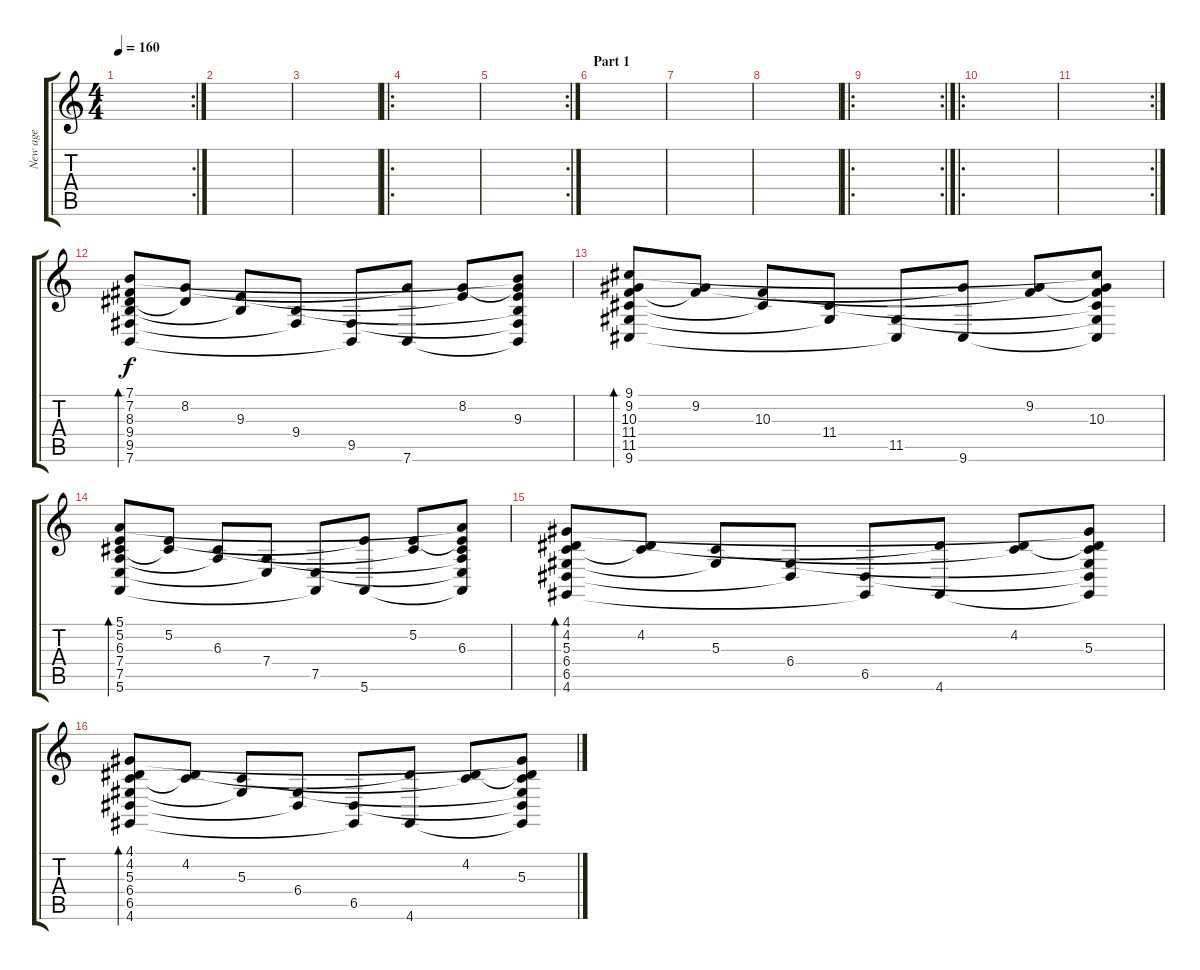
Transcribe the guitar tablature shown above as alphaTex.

\track ("New age" "New age") {instrument pad1newage}
\staff {score tabs}
\tuning (E4 B3 G3 D3 A2 E2) {hide}
\rc 2
\ts (4 4)
\tempo 160
\clef g2
\ks c
|
|
|
\ro
|
\rc 2
|
\section ("" "Part 1")
|
|
|
\ro
\rc 2
|
\ro
|
\rc 2
|
(7.1 7.2 8.3 9.4 9.5 7.6).8{bd 60} (8.2 8.3{t}).8 (9.3 9.4{t}).8 (9.4 9.5{t}).8 (9.5 7.6{t}).8 (8.2{t} 7.6).8 (8.2 9.3{t}).8 (7.1{t} 8.2{t} 9.3 9.4{t} 9.5{t} 7.6{t}).8 |
(9.1 9.2 10.3 11.4 11.5 9.6).8{bd 60} (9.2 10.3{t}).8 (10.3 11.4{t}).8 (11.4 11.5{t}).8 (11.5 9.6{t}).8 (9.2{t} 9.6).8 (9.2 10.3{t}).8 (9.1{t} 9.2{t} 10.3 11.4{t} 11.5{t} 9.6{t}).8 |
(5.1 5.2 6.3 7.4 7.5 5.6).8{bd 60} (5.2 6.3{t}).8 (6.3 7.4{t}).8 (7.4 7.5{t}).8 (7.5 5.6{t}).8 (5.2{t} 5.6).8 (5.2 6.3{t}).8 (5.1{t} 5.2{t} 6.3 7.4{t} 7.5{t} 5.6{t}).8 |
(4.1 4.2 5.3 6.4 6.5 4.6).8{bd 60} (4.2 5.3{t}).8 (5.3 6.4{t}).8 (6.4 6.5{t}).8 (6.5 4.6{t}).8 (4.2{t} 4.6).8 (4.2 5.3{t}).8 (4.1{t} 4.2{t} 5.3 6.4{t} 6.5{t} 4.6{t}).8 |
(4.1 4.2 5.3 6.4 6.5 4.6).8{bd 60} (4.2 5.3{t}).8 (5.3 6.4{t}).8 (6.4 6.5{t}).8 (6.5 4.6{t}).8 (4.2{t} 4.6).8 (4.2 5.3{t}).8 (4.1{t} 4.2{t} 5.3 6.4{t} 6.5{t} 4.6{t}).8
